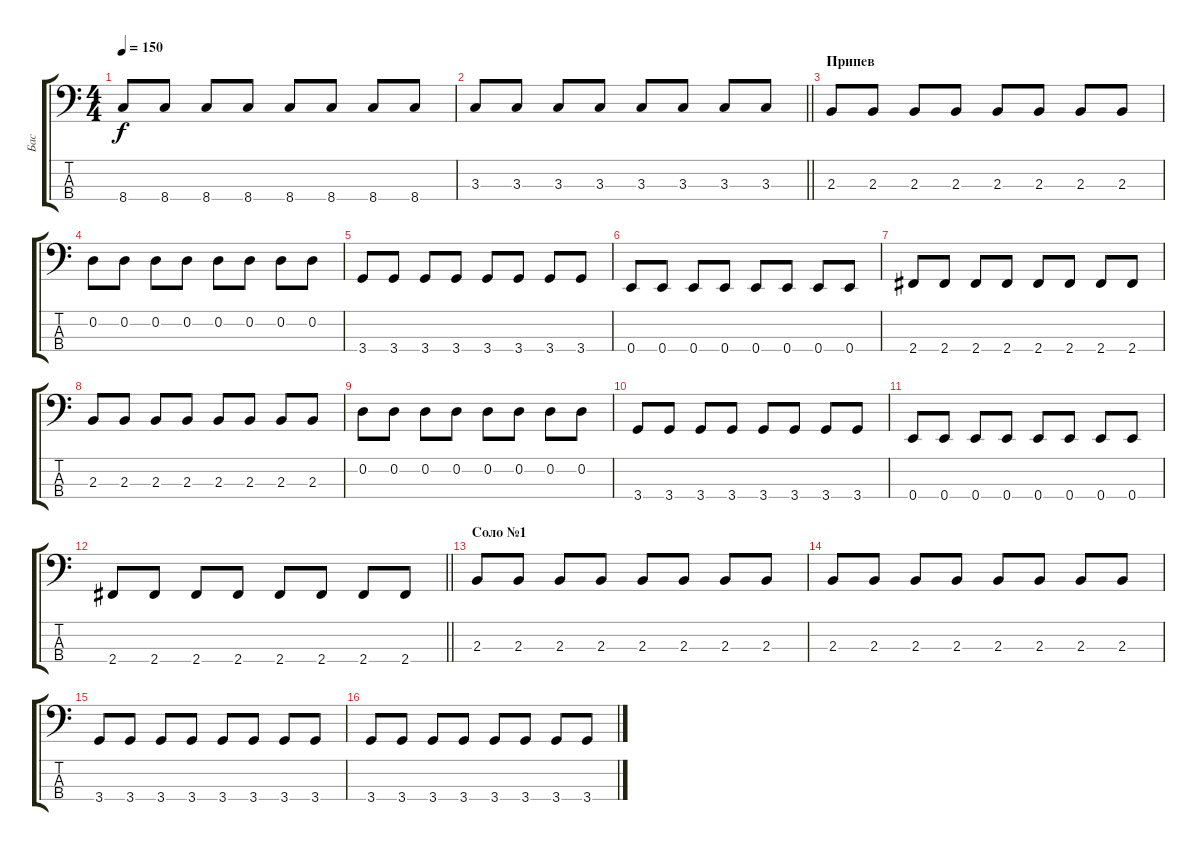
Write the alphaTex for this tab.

\track ("Бас" "Бас") {instrument electricbassfinger}
\staff {score tabs}
\tuning (G2 D2 A1 E1) {hide}
\ts (4 4)
\tempo 150
\clef f4
\ks c
8.4.8{dy f} 8.4.8 8.4.8 8.4.8 8.4.8 8.4.8 8.4.8 8.4.8 |
\barLineRight lightlight
3.3.8 3.3.8 3.3.8 3.3.8 3.3.8 3.3.8 3.3.8 3.3.8 |
\section ("" "Припев")
2.3.8 2.3.8 2.3.8 2.3.8 2.3.8 2.3.8 2.3.8 2.3.8 |
0.2.8 0.2.8 0.2.8 0.2.8 0.2.8 0.2.8 0.2.8 0.2.8 |
3.4.8 3.4.8 3.4.8 3.4.8 3.4.8 3.4.8 3.4.8 3.4.8 |
0.4.8 0.4.8 0.4.8 0.4.8 0.4.8 0.4.8 0.4.8 0.4.8 |
2.4.8 2.4.8 2.4.8 2.4.8 2.4.8 2.4.8 2.4.8 2.4.8 |
2.3.8 2.3.8 2.3.8 2.3.8 2.3.8 2.3.8 2.3.8 2.3.8 |
0.2.8 0.2.8 0.2.8 0.2.8 0.2.8 0.2.8 0.2.8 0.2.8 |
3.4.8 3.4.8 3.4.8 3.4.8 3.4.8 3.4.8 3.4.8 3.4.8 |
0.4.8 0.4.8 0.4.8 0.4.8 0.4.8 0.4.8 0.4.8 0.4.8 |
\barLineRight lightlight
2.4.8 2.4.8 2.4.8 2.4.8 2.4.8 2.4.8 2.4.8 2.4.8 |
\section ("" "Соло №1")
2.3.8 2.3.8 2.3.8 2.3.8 2.3.8 2.3.8 2.3.8 2.3.8 |
2.3.8 2.3.8 2.3.8 2.3.8 2.3.8 2.3.8 2.3.8 2.3.8 |
3.4.8 3.4.8 3.4.8 3.4.8 3.4.8 3.4.8 3.4.8 3.4.8 |
3.4.8 3.4.8 3.4.8 3.4.8 3.4.8 3.4.8 3.4.8 3.4.8
